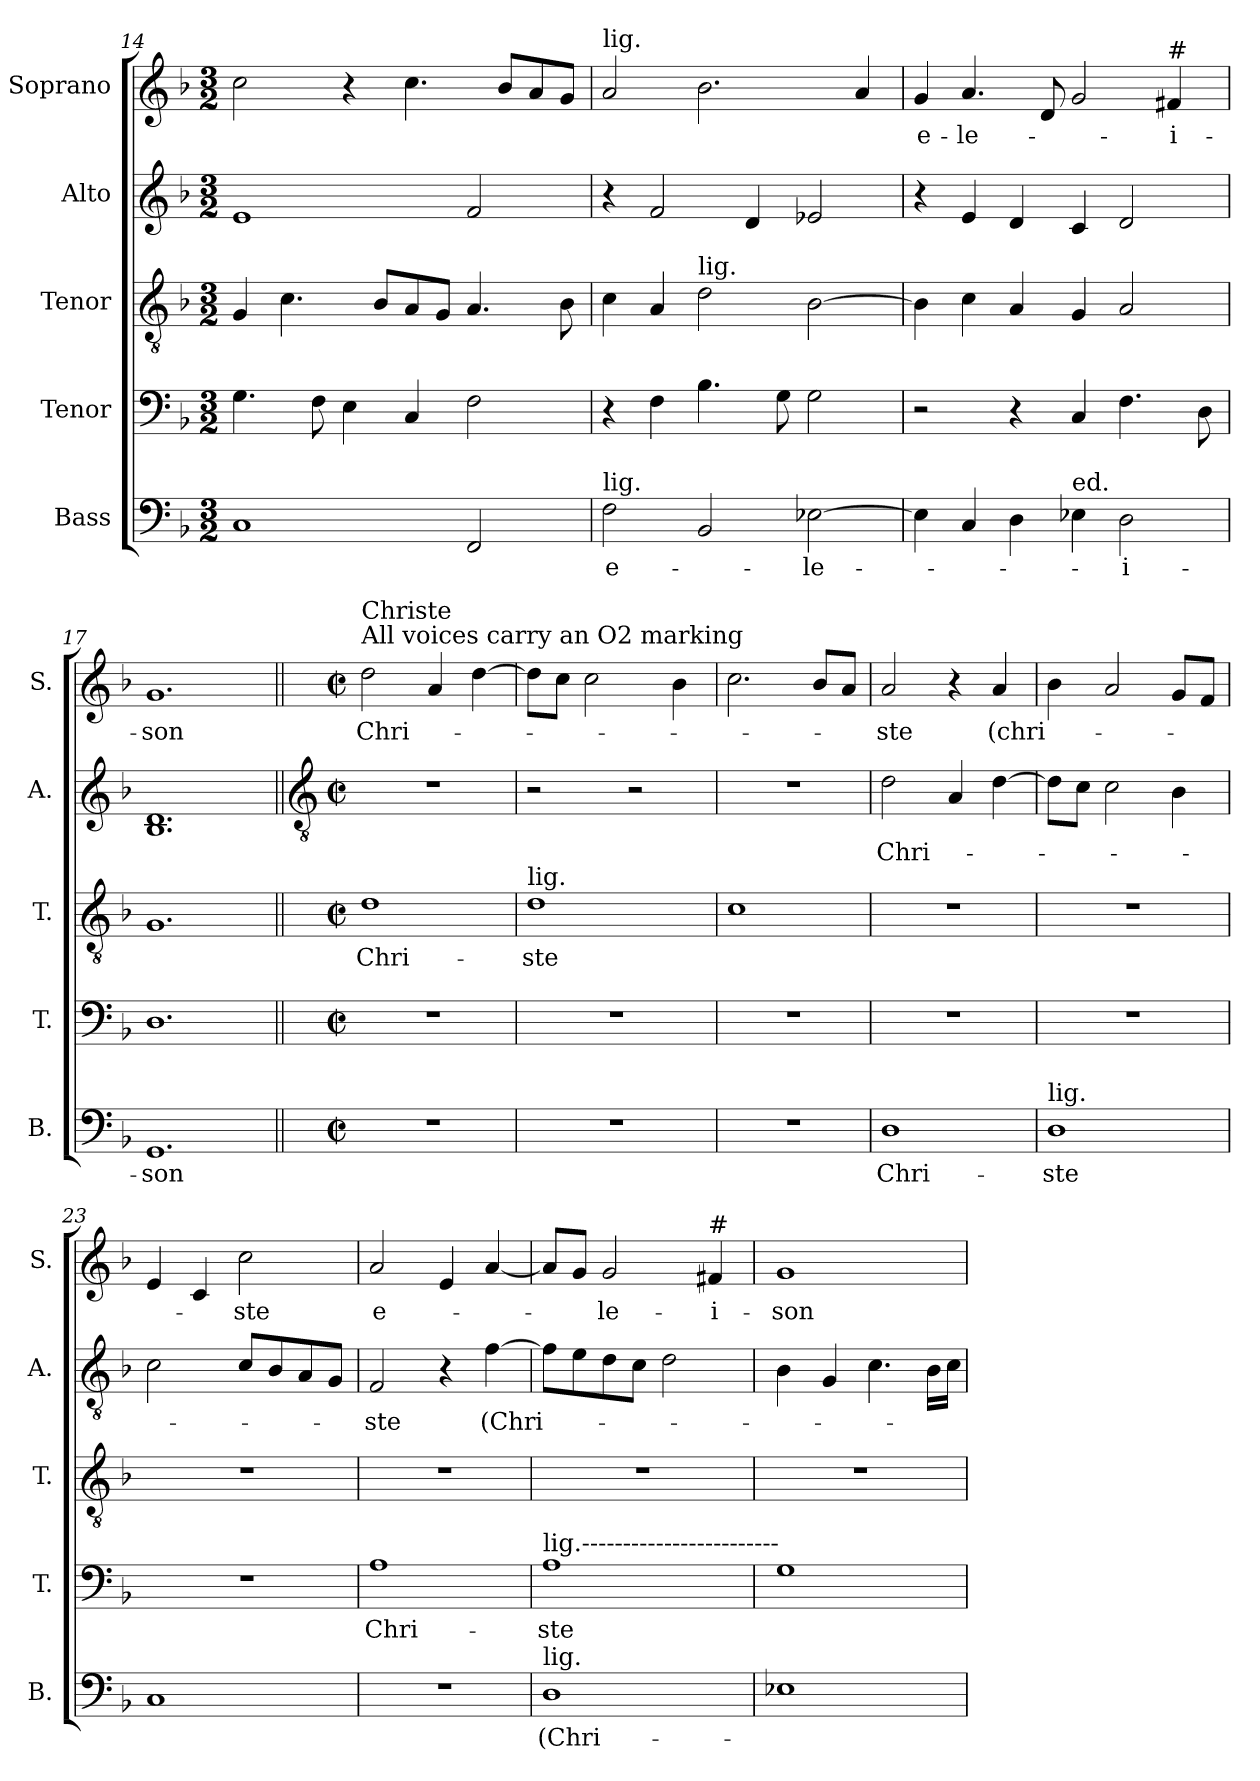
**kern	**text	**kern	**text	**kern	**text	**kern	**text	**kern	**text
*part5	*part5	*part4	*part4	*part3	*part3	*part2	*part2	*part1	*part1
*staff5	*staff5	*staff4	*staff4	*staff3	*staff3	*staff2	*staff2	*staff1	*staff1
*I"Bass	*	*I"Tenor	*	*I"Tenor	*	*I"Alto	*	*I"Soprano	*
*I'B.	*	*I'T.	*	*I'T.	*	*I'A.	*	*I'S.	*
!!LO:LB:g=z
*clefF4	*	*clefF4	*	*clefGv2	*	*clefG2	*	*clefG2	*
*k[b-]	*	*k[b-]	*	*k[b-]	*	*k[b-]	*	*k[b-]	*
*M3/2	*	*M3/2	*	*M3/2	*	*M3/2	*	*M3/2	*
=14	=14	=14	=14	=14	=14	=14	=14	=14	=14
1C	.	4.G\	.	4G/	.	1e	.	2cc\	.
.	.	.	.	4.c\	.	.	.	.	.
.	.	8F\	.	.	.	.	.	.	.
.	.	4E\	.	.	.	.	.	4r	.
.	.	.	.	8B-/L	.	.	.	.	.
.	.	4C/	.	8A/	.	.	.	4.cc\	.
.	.	.	.	8G/J	.	.	.	.	.
2FF/	.	2F\	.	4.A/	.	2f/	.	.	.
.	.	.	.	.	.	.	.	8b-/L	.
.	.	.	.	.	.	.	.	8a/	.
.	.	.	.	8B-\	.	.	.	8g/J	.
=15	=15	=15	=15	=15	=15	=15	=15	=15	=15
!	!	!	!	!	!	!	!	!LO:TX:a:t=lig.	!
!LO:TX:a:t=lig.	!	!	!	!	!	!	!	!	!
!	!LO:LY:b	!	!	!	!	!	!	!	!
2F\	e-	4r	.	4c\	.	4r	.	2a/	.
.	.	4F\	.	4A/	.	2f/	.	.	.
!	!	!	!	!LO:TX:a:t=lig.	!	!	!	!	!
2BB-/	.	4.B-\	.	2d\	.	.	.	2.b-\	.
.	.	.	.	.	.	4d/	.	.	.
.	.	8G\	.	.	.	.	.	.	.
!	!LO:LY:b	!	!	!	!	!	!	!	!
[2E-X\	-le-	2G\	.	[2B-\	.	2e-X/	.	.	.
.	.	.	.	.	.	.	.	4a/	.
=16	=16	=16	=16	=16	=16	=16	=16	=16	=16
!	!	!	!	!	!	!	!	!	!LO:LY:b
4E-\]	.	2r	.	4B-\]	.	4r	.	4g/	e-
!	!	!	!	!	!	!	!	!	!LO:LY:b
4C/	.	.	.	4c\	.	4e/	.	4.a/	-le-
4D\	.	4r	.	4A/	.	4d/	.	.	.
.	.	.	.	.	.	.	.	8d/	.
!LO:TX:a:t=ed.	!	!	!	!	!	!	!	!	!
4E-X\	.	4C/	.	4G/	.	4c/	.	2g/	.
!	!LO:LY:b	!	!	!	!	!	!	!	!
2D\	-i-	4.F\	.	2A/	.	2d/	.	.	.
!	!	!	!	!	!	!	!	!LO:TX:a:t=#	!
!	!	!	!	!	!	!	!	!	!LO:LY:b
.	.	.	.	.	.	.	.	4f#X/	-i-
.	.	8D\	.	.	.	.	.	.	.
=17	=17	=17	=17	=17	=17	=17	=17	=17	=17
!	!LO:LY:b	!	!	!	!	!	!	!	!LO:LY:b
1.GG	-son	1.D	.	1.G	.	1.B- 1.d	.	1.g	-son
=18||	=18||	=18||	=18||	=18||	=18||	=18||	=18||	=18||	=18||
*	*	*	*	*	*	*clefGv2	*	*	*
*M2/2	*	*M2/2	*	*M2/2	*	*M2/2	*	*M2/2	*
*met(c|)	*	*met(c|)	*	*met(c|)	*	*met(c|)	*	*met(c|)	*
!	!	!	!	!	!	!	!	!LO:TX:a:t=All voices carry an O2 marking	!
!	!	!	!	!	!	!	!	!LO:TX:a:t=Christe	!
!	!	!	!	!	!LO:LY:b	!	!	!	!LO:LY:b
1r	.	1r	.	1d	Chri-	1r	.	2dd\	Chri-
.	.	.	.	.	.	.	.	4a/	.
.	.	.	.	.	.	.	.	[4dd\	.
!!LO:LB:g=z
=19	=19	=19	=19	=19	=19	=19	=19	=19	=19
!	!	!	!	!LO:TX:a:t=lig.	!	!	!	!	!
!	!	!	!	!	!LO:LY:b	!	!	!	!
1r	.	1r	.	1d	-ste	2r	.	8dd\L]	.
.	.	.	.	.	.	.	.	8cc\J	.
.	.	.	.	.	.	.	.	2cc\	.
.	.	.	.	.	.	2r	.	.	.
.	.	.	.	.	.	.	.	4b-\	.
=20	=20	=20	=20	=20	=20	=20	=20	=20	=20
1r	.	1r	.	1c	.	1r	.	2.cc\	.
.	.	.	.	.	.	.	.	8b-/L	.
.	.	.	.	.	.	.	.	8a/J	.
=21	=21	=21	=21	=21	=21	=21	=21	=21	=21
!	!LO:LY:b	!	!	!	!	!	!LO:LY:b	!	!LO:LY:b
1D	Chri-	1r	.	1r	.	2d\	Chri-	2a/	ste
.	.	.	.	.	.	4A/	.	4r	.
!	!	!	!	!	!	!	!	!	!LO:LY:b
.	.	.	.	.	.	[4d\	.	4a/	(chri-
=22	=22	=22	=22	=22	=22	=22	=22	=22	=22
!LO:TX:a:t=lig.	!	!	!	!	!	!	!	!	!
!	!LO:LY:b	!	!	!	!	!	!	!	!
1D	-ste	1r	.	1r	.	8d\L]	.	4b-\	.
.	.	.	.	.	.	8c\J	.	.	.
.	.	.	.	.	.	2c\	.	2a/	.
.	.	.	.	.	.	4B-\	.	8g/L	.
.	.	.	.	.	.	.	.	8f/J	.
=23	=23	=23	=23	=23	=23	=23	=23	=23	=23
1C	.	1r	.	1r	.	2c\	.	4e/	.
.	.	.	.	.	.	.	.	4c/	.
!	!	!	!	!	!	!	!	!	!LO:LY:b
.	.	.	.	.	.	8c/L	.	2cc\	-ste
.	.	.	.	.	.	8B-/	.	.	.
.	.	.	.	.	.	8A/	.	.	.
.	.	.	.	.	.	8G/J	.	.	.
=24	=24	=24	=24	=24	=24	=24	=24	=24	=24
!	!	!	!LO:LY:b	!	!	!	!LO:LY:b	!	!LO:LY:b
1r	.	1A	Chri-	1r	.	2F/	-ste	2a/	e-
.	.	.	.	.	.	4r	.	4e/	.
!	!	!	!	!	!	!	!LO:LY:b	!	!
.	.	.	.	.	.	[4f\	(Chri-	[4a/	.
=25	=25	=25	=25	=25	=25	=25	=25	=25	=25
!	!	!LO:TX:a:t=lig.------------------------	!	!	!	!	!	!	!
!LO:TX:a:t=lig.	!	!	!	!	!	!	!	!	!
!	!LO:LY:b	!	!LO:LY:b	!	!	!	!	!	!
1D	(Chri-	1A	-ste	1r	.	8f\L]	.	8a/L]	.
.	.	.	.	.	.	8e\	.	8g/J	.
!	!	!	!	!	!	!	!	!	!LO:LY:b
.	.	.	.	.	.	8d\	.	2g/	-le-
.	.	.	.	.	.	8c\J	.	.	.
.	.	.	.	.	.	2d\	.	.	.
!	!	!	!	!	!	!	!	!LO:TX:a:t=#	!
!	!	!	!	!	!	!	!	!	!LO:LY:b
.	.	.	.	.	.	.	.	4f#X/	-i-
!!LO:PB:g=z
=26	=26	=26	=26	=26	=26	=26	=26	=26	=26
!	!	!	!	!	!	!	!	!	!LO:LY:b
1E-X	.	1G	.	1r	.	4B-\	.	1g	-son
.	.	.	.	.	.	4G/	.	.	.
.	.	.	.	.	.	4.c\	.	.	.
.	.	.	.	.	.	16B-\LL	.	.	.
.	.	.	.	.	.	16c\JJ	.	.	.
=	=	=	=	=	=	=	=	=	=
*-	*-	*-	*-	*-	*-	*-	*-	*-	*-
